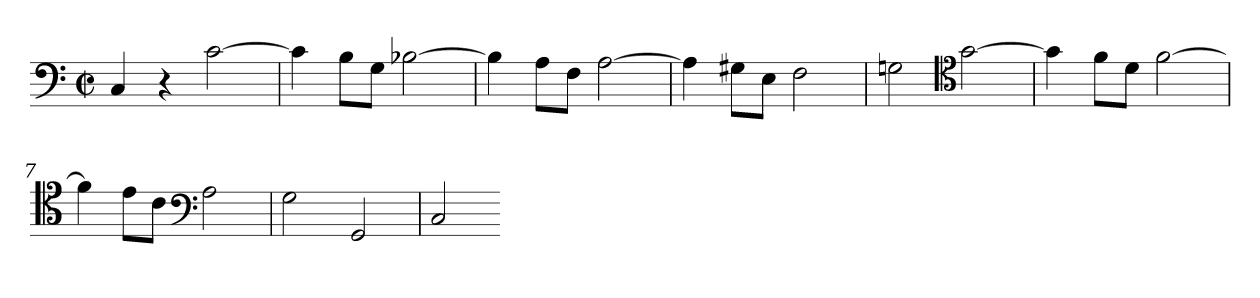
**kern
*part1
*staff1
*clefF4
*M2/2
*met(c|)
=1
4C
4r
[2c
=2
4c]
8BL
8GJ
[2B-X
=3
4B-]
8AL
8FJ
[2A
=4
4A]
8G#XL
8EJ
2F
=5
2Gn
*clefC4
[2g
=6
4g]
8fL
8dJ
[2f
!!LO:LB:g=z
=7
4f]
8eL
8cJ
*clefF4
2A
=8
2G
2GG
=9
2C
=-
*-
